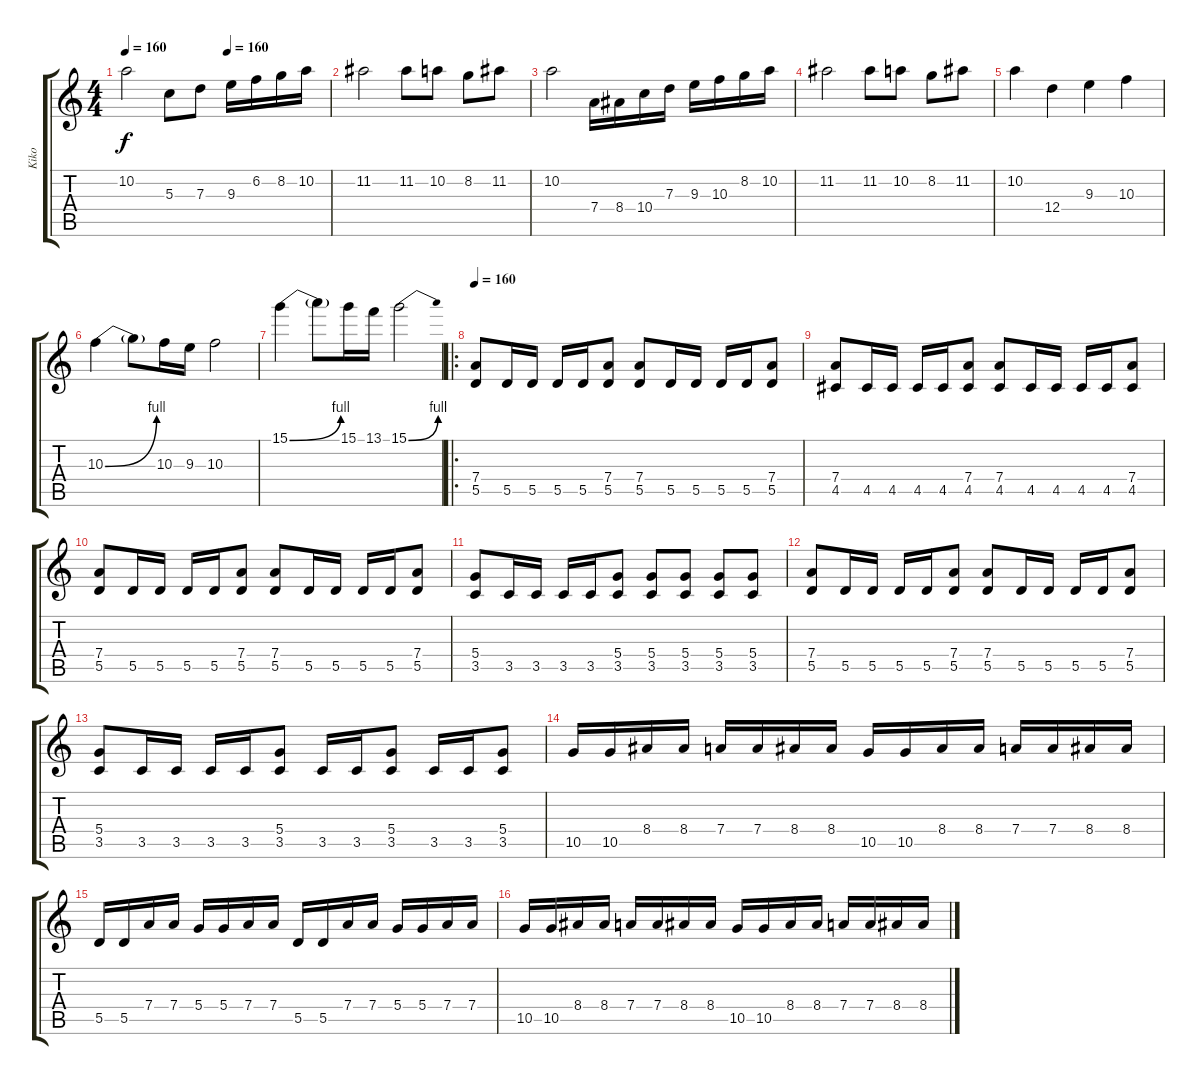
\track ("Kiko" "Kiko") {instrument distortionguitar}
\staff {score tabs}
\tuning (E4 B3 G3 D3 A2 E2) {hide}
\ts (4 4)
\tempo 160
\tempo (160 0.5)
\clef g2
\ks c
10.2.2{dy f} 5.3.8 7.3.8 9.3.16 6.2.16 8.2.16 10.2.16 |
11.2.2 11.2.8 10.2.8 8.2.8 11.2.8 |
10.2.2 7.4.16 8.4.16 10.4.16 7.3.16 9.3.16 10.3.16 8.2.16 10.2.16 |
11.2.2 11.2.8 10.2.8 8.2.8 11.2.8 |
10.2.4 12.4.4 9.3.4 10.3.4 |
10.3{be (bend 0 0 60 4)}.4 10.3{t}.8 10.3.16 9.3.16 10.3.2 |
15.1{be (bend 0 0 60 4)}.4 15.1{t}.8 15.1.16 13.1.16 15.1{be (bend 0 0 60 4)}.2 |
\ro
\tempo 160
(7.4 5.5).8 5.5.16 5.5.16 5.5.16 5.5.16 (7.4 5.5).8 (7.4 5.5).8 5.5.16 5.5.16 5.5.16 5.5.16 (7.4 5.5).8 |
(7.4 4.5).8 4.5.16 4.5.16 4.5.16 4.5.16 (7.4 4.5).8 (7.4 4.5).8 4.5.16 4.5.16 4.5.16 4.5.16 (7.4 4.5).8 |
(7.4 5.5).8 5.5.16 5.5.16 5.5.16 5.5.16 (7.4 5.5).8 (7.4 5.5).8 5.5.16 5.5.16 5.5.16 5.5.16 (7.4 5.5).8 |
(5.4 3.5).8 3.5.16 3.5.16 3.5.16 3.5.16 (5.4 3.5).8 (5.4 3.5).8 (5.4 3.5).8 (5.4 3.5).8 (5.4 3.5).8 |
(7.4 5.5).8 5.5.16 5.5.16 5.5.16 5.5.16 (7.4 5.5).8 (7.4 5.5).8 5.5.16 5.5.16 5.5.16 5.5.16 (7.4 5.5).8 |
(5.4 3.5).8 3.5.16 3.5.16 3.5.16 3.5.16 (5.4 3.5).8 3.5.16 3.5.16 (5.4 3.5).8 3.5.16 3.5.16 (5.4 3.5).8 |
10.5.16 10.5.16 8.4.16 8.4.16 7.4.16 7.4.16 8.4.16 8.4.16 10.5.16 10.5.16 8.4.16 8.4.16 7.4.16 7.4.16 8.4.16 8.4.16 |
5.5.16 5.5.16 7.4.16 7.4.16 5.4.16 5.4.16 7.4.16 7.4.16 5.5.16 5.5.16 7.4.16 7.4.16 5.4.16 5.4.16 7.4.16 7.4.16 |
10.5.16 10.5.16 8.4.16 8.4.16 7.4.16 7.4.16 8.4.16 8.4.16 10.5.16 10.5.16 8.4.16 8.4.16 7.4.16 7.4.16 8.4.16 8.4.16
